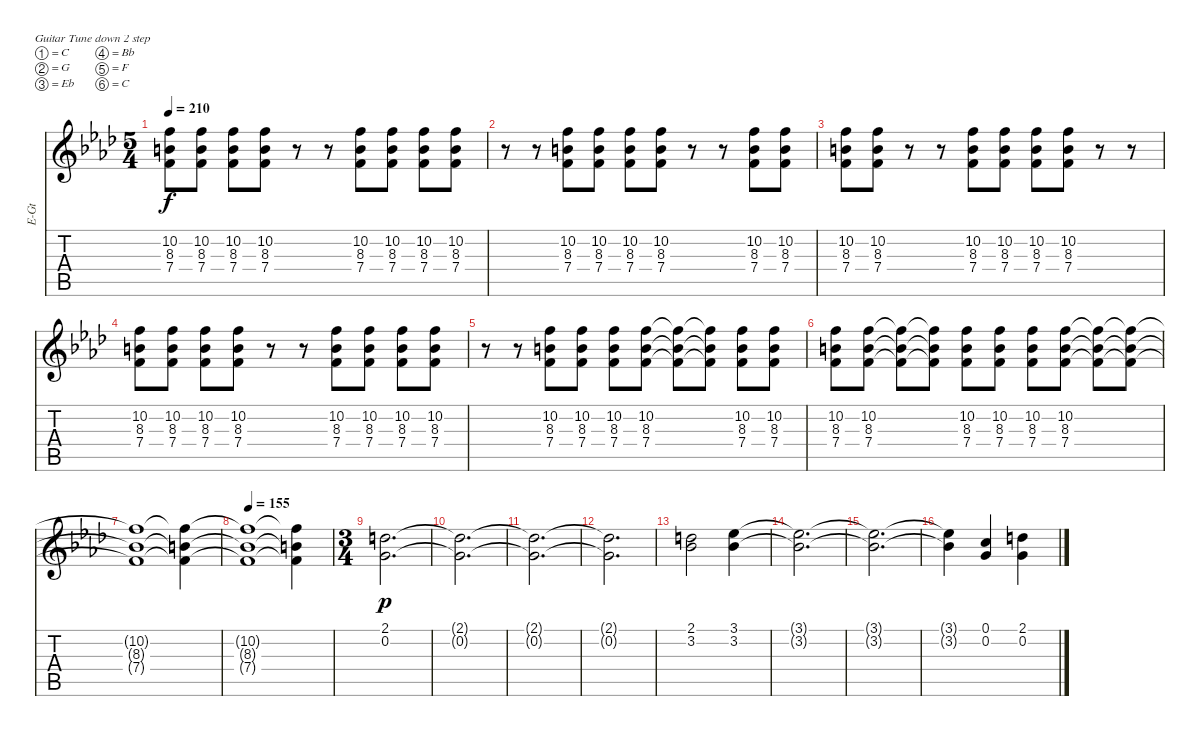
\defaultSystemsLayout 4
\bracketExtendMode nobrackets
\otherSystemsTrackNameOrientation horizontal
\track ("Electric Guitar" "E-Gt") {instrument electricguitarjazz}
\staff {score tabs}
\tuning (C4 G3 Eb3 Bb2 F2 C2)
\ts (5 4)
\tempo 210
\clef g2
\ks ab
(7.4{acc forcenatural} 8.3{acc #} 10.2{acc forcenatural}).8{dy f} (7.4{acc forcenatural} 8.3{acc #} 10.2{acc forcenatural}).8 (7.4{acc forcenatural} 8.3{acc #} 10.2{acc forcenatural}).8 (7.4{acc forcenatural} 8.3{acc #} 10.2{acc forcenatural}).8 r.8 r.8 (7.4{acc forcenatural} 8.3{acc #} 10.2{acc forcenatural}).8 (7.4{acc forcenatural} 8.3{acc #} 10.2{acc forcenatural}).8 (7.4{acc forcenatural} 8.3{acc #} 10.2{acc forcenatural}).8 (7.4{acc forcenatural} 8.3{acc #} 10.2{acc forcenatural}).8 |
r.8 r.8 (7.4{acc forcenatural} 8.3{acc #} 10.2{acc forcenatural}).8 (7.4{acc forcenatural} 8.3{acc #} 10.2{acc forcenatural}).8 (7.4{acc forcenatural} 8.3{acc #} 10.2{acc forcenatural}).8 (7.4{acc forcenatural} 8.3{acc #} 10.2{acc forcenatural}).8 r.8 r.8 (7.4{acc forcenatural} 8.3{acc #} 10.2{acc forcenatural}).8 (7.4{acc forcenatural} 8.3{acc #} 10.2{acc forcenatural}).8 |
(7.4{acc forcenatural} 8.3{acc #} 10.2{acc forcenatural}).8 (7.4{acc forcenatural} 8.3{acc #} 10.2{acc forcenatural}).8 r.8 r.8 (7.4{acc forcenatural} 8.3{acc #} 10.2{acc forcenatural}).8 (7.4{acc forcenatural} 8.3{acc #} 10.2{acc forcenatural}).8 (7.4{acc forcenatural} 8.3{acc #} 10.2{acc forcenatural}).8 (7.4{acc forcenatural} 8.3{acc #} 10.2{acc forcenatural}).8 r.8 r.8 |
(7.4{acc forcenatural} 8.3{acc #} 10.2{acc forcenatural}).8 (7.4{acc forcenatural} 8.3{acc #} 10.2{acc forcenatural}).8 (7.4{acc forcenatural} 8.3{acc #} 10.2{acc forcenatural}).8 (7.4{acc forcenatural} 8.3{acc #} 10.2{acc forcenatural}).8 r.8 r.8 (7.4{acc forcenatural} 8.3{acc #} 10.2{acc forcenatural}).8 (7.4{acc forcenatural} 8.3{acc #} 10.2{acc forcenatural}).8 (7.4{acc forcenatural} 8.3{acc #} 10.2{acc forcenatural}).8 (7.4{acc forcenatural} 8.3{acc #} 10.2{acc forcenatural}).8 |
r.8 r.8 (7.4{acc forcenatural} 8.3{acc #} 10.2{acc forcenatural}).8 (7.4{acc forcenatural} 8.3{acc #} 10.2{acc forcenatural}).8 (7.4{acc forcenatural} 8.3{acc #} 10.2{acc forcenatural}).8 (7.4{acc forcenatural} 8.3{acc #} 10.2{acc forcenatural}).8 (7.4{t acc forcenatural} 8.3{t acc #} 10.2{t acc forcenatural}).8 (7.4{t acc forcenatural} 8.3{t acc #} 10.2{t acc forcenatural}).8 (7.4{acc forcenatural} 8.3{acc #} 10.2{acc forcenatural}).8 (7.4{acc forcenatural} 8.3{acc #} 10.2{acc forcenatural}).8 |
(7.4{acc forcenatural} 8.3{acc #} 10.2{acc forcenatural}).8 (7.4{acc forcenatural} 8.3{acc #} 10.2{acc forcenatural}).8 (10.2{t acc forcenatural} 8.3{t acc #} 7.4{t acc forcenatural}).8 (10.2{t acc forcenatural} 8.3{t acc #} 7.4{t acc forcenatural}).8 (7.4{acc forcenatural} 8.3{acc #} 10.2{acc forcenatural}).8 (7.4{acc forcenatural} 8.3{acc #} 10.2{acc forcenatural}).8 (7.4{acc forcenatural} 8.3{acc #} 10.2{acc forcenatural}).8 (7.4{acc forcenatural} 8.3{acc #} 10.2{acc forcenatural}).8 (7.4{t acc forcenatural} 8.3{t acc #} 10.2{t acc forcenatural}).8 (10.2{t acc forcenatural} 8.3{t acc #} 7.4{t acc forcenatural}).8 |
(10.2{t acc forcenatural} 8.3{t acc #} 7.4{t acc forcenatural}).1 (10.2{t acc forcenatural} 8.3{t acc #} 7.4{t acc forcenatural}).4 |
\tempo (155 0.025)
(7.4{t acc forcenatural} 8.3{t acc #} 10.2{t acc forcenatural}).1 (10.2{t acc forcenatural} 8.3{t acc #} 7.4{t acc forcenatural}).4 |
\ts (3 4)
(0.2{acc forcenatural} 2.1{acc #}).2{d dy p} |
(2.1{t acc #} 0.2{t acc forcenatural}).2{d} |
(0.2{t acc forcenatural} 2.1{t acc #}).2{d} |
(2.1{t acc #} 0.2{t acc forcenatural}).2{d} |
(2.1{acc #} 3.2{acc forcenatural}).2 (3.1{acc forcenatural} 3.2{acc forcenatural}).4 |
(3.2{t acc forcenatural} 3.1{t acc forcenatural}).2{d} |
(3.1{t acc forcenatural} 3.2{t acc forcenatural}).2{d} |
(3.1{t acc forcenatural} 3.2{t acc forcenatural}).4 (0.2{acc forcenatural} 0.1{acc forcenatural}).4 (0.2{acc forcenatural} 2.1{acc #}).4
